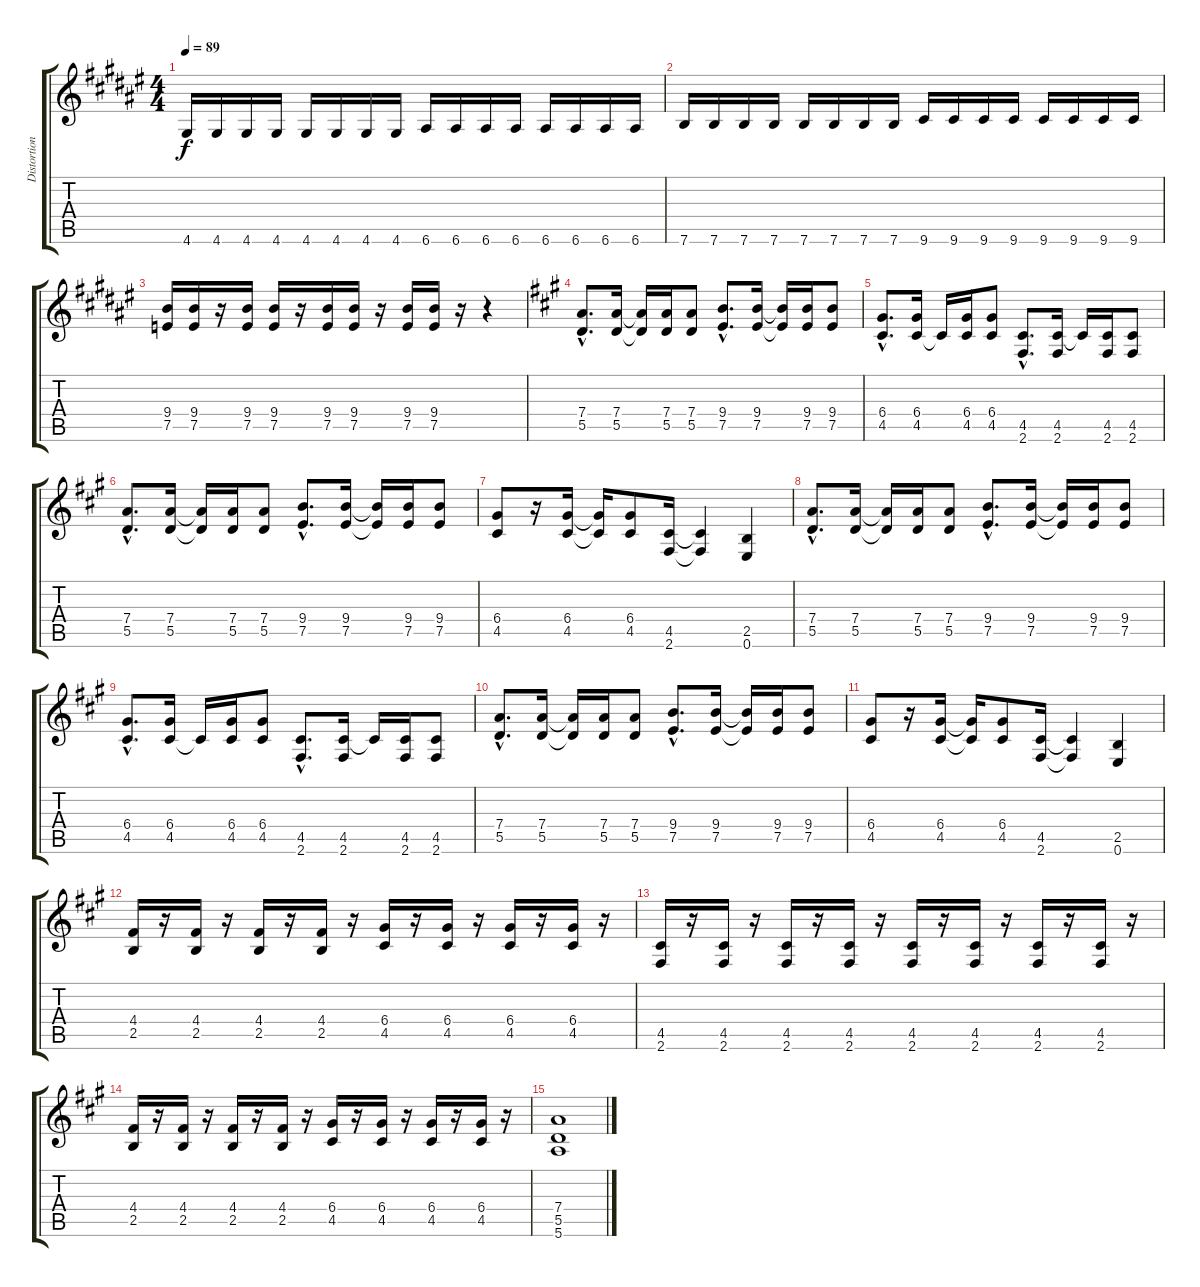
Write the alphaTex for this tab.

\track ("Distortion" "Distortion") {instrument overdrivenguitar}
\staff {score tabs}
\tuning (E4 B3 G3 D3 A2 E2) {hide}
\ts (4 4)
\tempo 89
\clef g2
\ks f#
4.6.16{dy f} 4.6.16 4.6.16 4.6.16 4.6.16 4.6.16 4.6.16 4.6.16 6.6.16 6.6.16 6.6.16 6.6.16 6.6.16 6.6.16 6.6.16 6.6.16 |
7.6.16 7.6.16 7.6.16 7.6.16 7.6.16 7.6.16 7.6.16 7.6.16 9.6.16 9.6.16 9.6.16 9.6.16 9.6.16 9.6.16 9.6.16 9.6.16 |
(9.4 7.5).16 (9.4 7.5).16 r.16 (9.4 7.5).16 (9.4 7.5).16 r.16 (9.4 7.5).16 (9.4 7.5).16 r.16 (9.4 7.5).16 (9.4 7.5).16 r.16 r.4 |
\ks f#minor
(7.4{hac} 5.5{hac}).8{d} (7.4 5.5).16 (7.4{t} 5.5{t}).16 (7.4 5.5).16 (7.4 5.5).8 (9.4{hac} 7.5{hac}).8{d} (9.4 7.5).16 (9.4{t} 7.5{t}).16 (9.4 7.5).16 (9.4 7.5).8 |
(6.4{hac} 4.5{hac}).8{d} (6.4 4.5).16 4.5{t}.16 (6.4 4.5).16 (6.4 4.5).8 (4.5{hac} 2.6{hac}).8{d} (4.5 2.6).16 4.5{t}.16 (4.5 2.6).16 (4.5 2.6).8 |
(7.4{hac} 5.5{hac}).8{d} (7.4 5.5).16 (7.4{t} 5.5{t}).16 (7.4 5.5).16 (7.4 5.5).8 (9.4{hac} 7.5{hac}).8{d} (9.4 7.5).16 (9.4{t} 7.5{t}).16 (9.4 7.5).16 (9.4 7.5).8 |
(6.4 4.5).8 r.16 (6.4 4.5).16 (6.4{t} 4.5{t}).16 (6.4 4.5).8 (4.5 2.6).16 (4.5{t} 2.6{t}).4 (2.5 0.6).4 |
(7.4{hac} 5.5{hac}).8{d} (7.4 5.5).16 (7.4{t} 5.5{t}).16 (7.4 5.5).16 (7.4 5.5).8 (9.4{hac} 7.5{hac}).8{d} (9.4 7.5).16 (9.4{t} 7.5{t}).16 (9.4 7.5).16 (9.4 7.5).8 |
(6.4{hac} 4.5{hac}).8{d} (6.4 4.5).16 4.5{t}.16 (6.4 4.5).16 (6.4 4.5).8 (4.5{hac} 2.6{hac}).8{d} (4.5 2.6).16 4.5{t}.16 (4.5 2.6).16 (4.5 2.6).8 |
(7.4{hac} 5.5{hac}).8{d} (7.4 5.5).16 (7.4{t} 5.5{t}).16 (7.4 5.5).16 (7.4 5.5).8 (9.4{hac} 7.5{hac}).8{d} (9.4 7.5).16 (9.4{t} 7.5{t}).16 (9.4 7.5).16 (9.4 7.5).8 |
(6.4 4.5).8 r.16 (6.4 4.5).16 (6.4{t} 4.5{t}).16 (6.4 4.5).8 (4.5 2.6).16 (4.5{t} 2.6{t}).4 (2.5 0.6).4 |
(4.4 2.5).16 r.16 (4.4 2.5).16 r.16 (4.4 2.5).16 r.16 (4.4 2.5).16 r.16 (6.4 4.5).16 r.16 (6.4 4.5).16 r.16 (6.4 4.5).16 r.16 (6.4 4.5).16 r.16 |
(4.5 2.6).16 r.16 (4.5 2.6).16 r.16 (4.5 2.6).16 r.16 (4.5 2.6).16 r.16 (4.5 2.6).16 r.16 (4.5 2.6).16 r.16 (4.5 2.6).16 r.16 (4.5 2.6).16 r.16 |
(4.4 2.5).16 r.16 (4.4 2.5).16 r.16 (4.4 2.5).16 r.16 (4.4 2.5).16 r.16 (6.4 4.5).16 r.16 (6.4 4.5).16 r.16 (6.4 4.5).16 r.16 (6.4 4.5).16 r.16 |
(7.4 5.5 5.6).1
